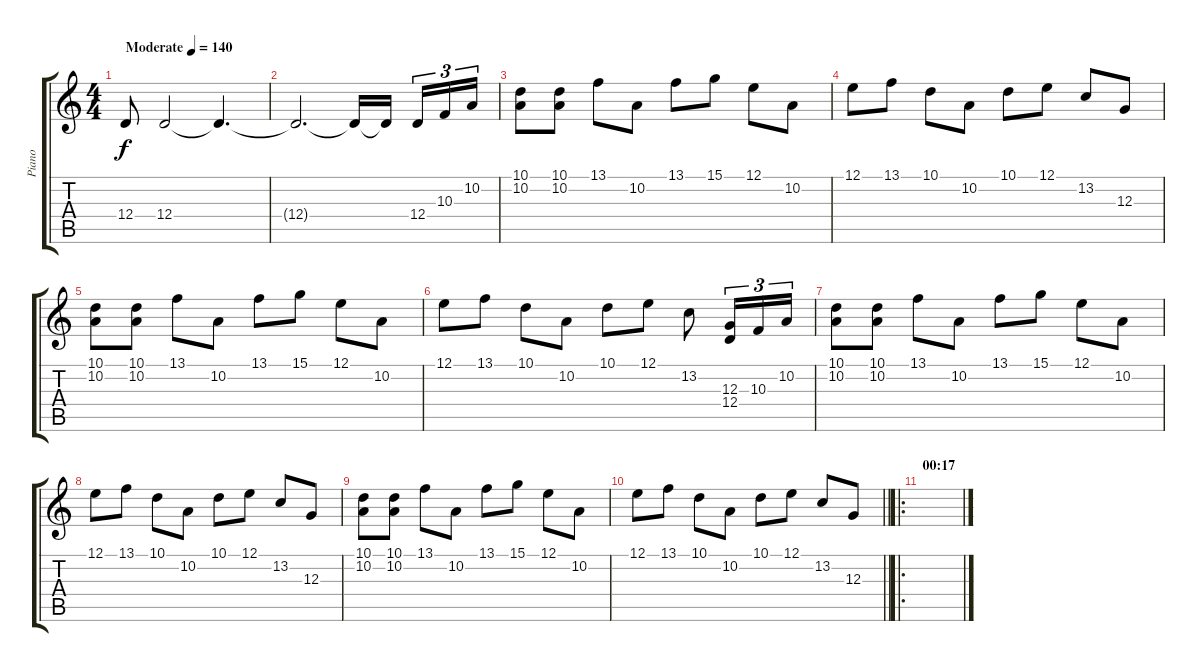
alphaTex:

\track ("Piano" "Piano") {instrument electricgrandpiano}
\staff {score tabs}
\tuning (E4 B3 G3 D3 A2 D2) {hide}
\ts (4 4)
\tempo (140 "Moderate")
\clef g2
\ks c
12.4.8{dy f volume 1 instrument electricgrandpiano} 12.4.2{volume 16} 12.4{t}.4{d} |
12.4{t}.2{d} 12.4{t}.16 12.4{t}.16{beam splitsecondary} 12.4.16{tu (3 2)} 10.3.16{tu (3 2)} 10.2.16{tu (3 2)} |
(10.1 10.2).8 (10.1 10.2).8 13.1.8 10.2.8 13.1.8 15.1.8 12.1.8 10.2.8 |
12.1.8 13.1.8 10.1.8 10.2.8 10.1.8 12.1.8 13.2.8 12.3.8 |
(10.1 10.2).8 (10.1 10.2).8 13.1.8 10.2.8 13.1.8 15.1.8 12.1.8 10.2.8 |
12.1.8 13.1.8 10.1.8 10.2.8 10.1.8 12.1.8 13.2.8 (12.3 12.4).16{tu (3 2)} 10.3.16{tu (3 2)} 10.2.16{tu (3 2)} |
(10.1 10.2).8 (10.1 10.2).8 13.1.8 10.2.8 13.1.8 15.1.8 12.1.8 10.2.8 |
12.1.8 13.1.8 10.1.8 10.2.8 10.1.8 12.1.8 13.2.8 12.3.8 |
(10.1 10.2).8 (10.1 10.2).8 13.1.8 10.2.8 13.1.8 15.1.8 12.1.8 10.2.8 |
\barLineRight lightlight
12.1.8 13.1.8 10.1.8 10.2.8 10.1.8 12.1.8 13.2.8 12.3.8 |
\ro
\section ("" "00:17")
